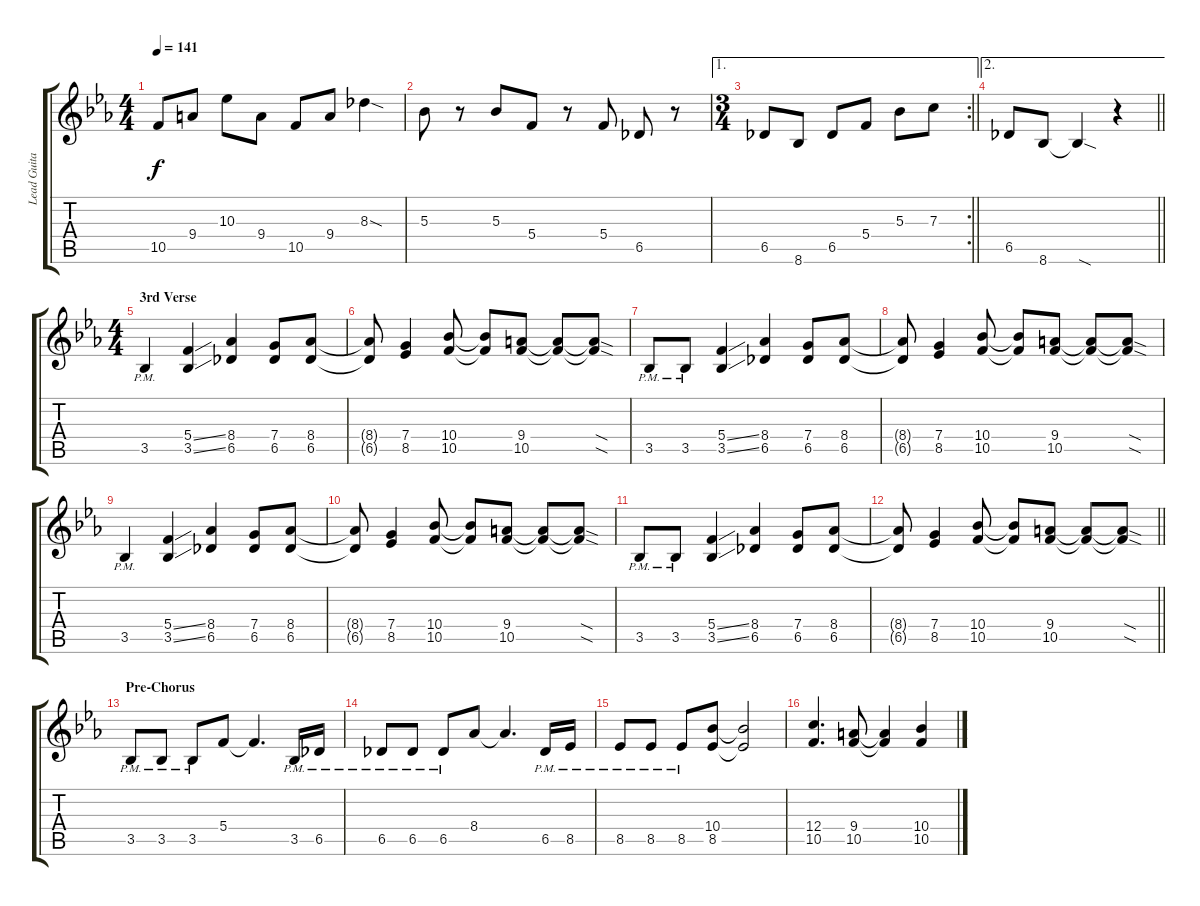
\track ("Lead Guitar" "Lead Guita") {instrument distortionguitar}
\staff {score tabs}
\tuning (D4 A3 F3 C3 G2 D2) {hide}
\ts (4 4)
\tempo 141
\clef g2
\ks cminor
10.5.8{dy f} 9.4.8 10.3.8 9.4.8 10.5.8 9.4.8 8.3{sod}.4 |
5.3.8 r.8 5.3.8 5.4.8 r.8 5.4.8 6.5.8 r.8 |
\ae 1
\rc 2
\ts (3 4)
\barLineRight lightlight
6.5.8 8.6.8 6.5.8 5.4.8 5.3.8 7.3.8 |
\ae 2
\barLineRight lightlight
6.5.8 8.6.8 8.6{sod t}.4 r.4 |
\ts (4 4)
\section ("" "3rd Verse")
3.5{pm}.4 (5.4{ss} 3.5{ss}).4 (8.4 6.5).4 (7.4 6.5).8 (8.4 6.5).8 |
(8.4{t} 6.5{t}).8 (7.4 8.5).4 (10.4 10.5).8 (10.4{t} 10.5{t}).8 (9.4 10.5).8 (9.4{t} 10.5{t}).8 (9.4{sod t} 10.5{sod t}).8 |
3.5{pm}.8 3.5{pm}.8 (5.4{ss} 3.5{ss}).4 (8.4 6.5).4 (7.4 6.5).8 (8.4 6.5).8 |
(8.4{t} 6.5{t}).8 (7.4 8.5).4 (10.4 10.5).8 (10.4{t} 10.5{t}).8 (9.4 10.5).8 (9.4{t} 10.5{t}).8 (9.4{sod t} 10.5{sod t}).8 |
3.5{pm}.4 (5.4{ss} 3.5{ss}).4 (8.4 6.5).4 (7.4 6.5).8 (8.4 6.5).8 |
(8.4{t} 6.5{t}).8 (7.4 8.5).4 (10.4 10.5).8 (10.4{t} 10.5{t}).8 (9.4 10.5).8 (9.4{t} 10.5{t}).8 (9.4{sod t} 10.5{sod t}).8 |
3.5{pm}.8 3.5{pm}.8 (5.4{ss} 3.5{ss}).4 (8.4 6.5).4 (7.4 6.5).8 (8.4 6.5).8 |
\barLineRight lightlight
(8.4{t} 6.5{t}).8 (7.4 8.5).4 (10.4 10.5).8 (10.4{t} 10.5{t}).8 (9.4 10.5).8 (9.4{t} 10.5{t}).8 (9.4{sod t} 10.5{sod t}).8 |
\section ("" "Pre-Chorus")
3.5{pm}.8 3.5{pm}.8 3.5{pm}.8 5.4.8 5.4{t}.4{d} 3.5{pm}.16 6.5{pm}.16 |
6.5{pm}.8 6.5{pm}.8 6.5{pm}.8 8.4.8 8.4{t}.4{d} 6.5{pm}.16 8.5{pm}.16 |
8.5{pm}.8 8.5{pm}.8 8.5{pm}.8 (10.4 8.5).8 (10.4{t} 8.5{t}).2 |
(12.4 10.5).4{d} (9.4 10.5).8 (9.4{t} 10.5{t}).4 (10.4 10.5).4
